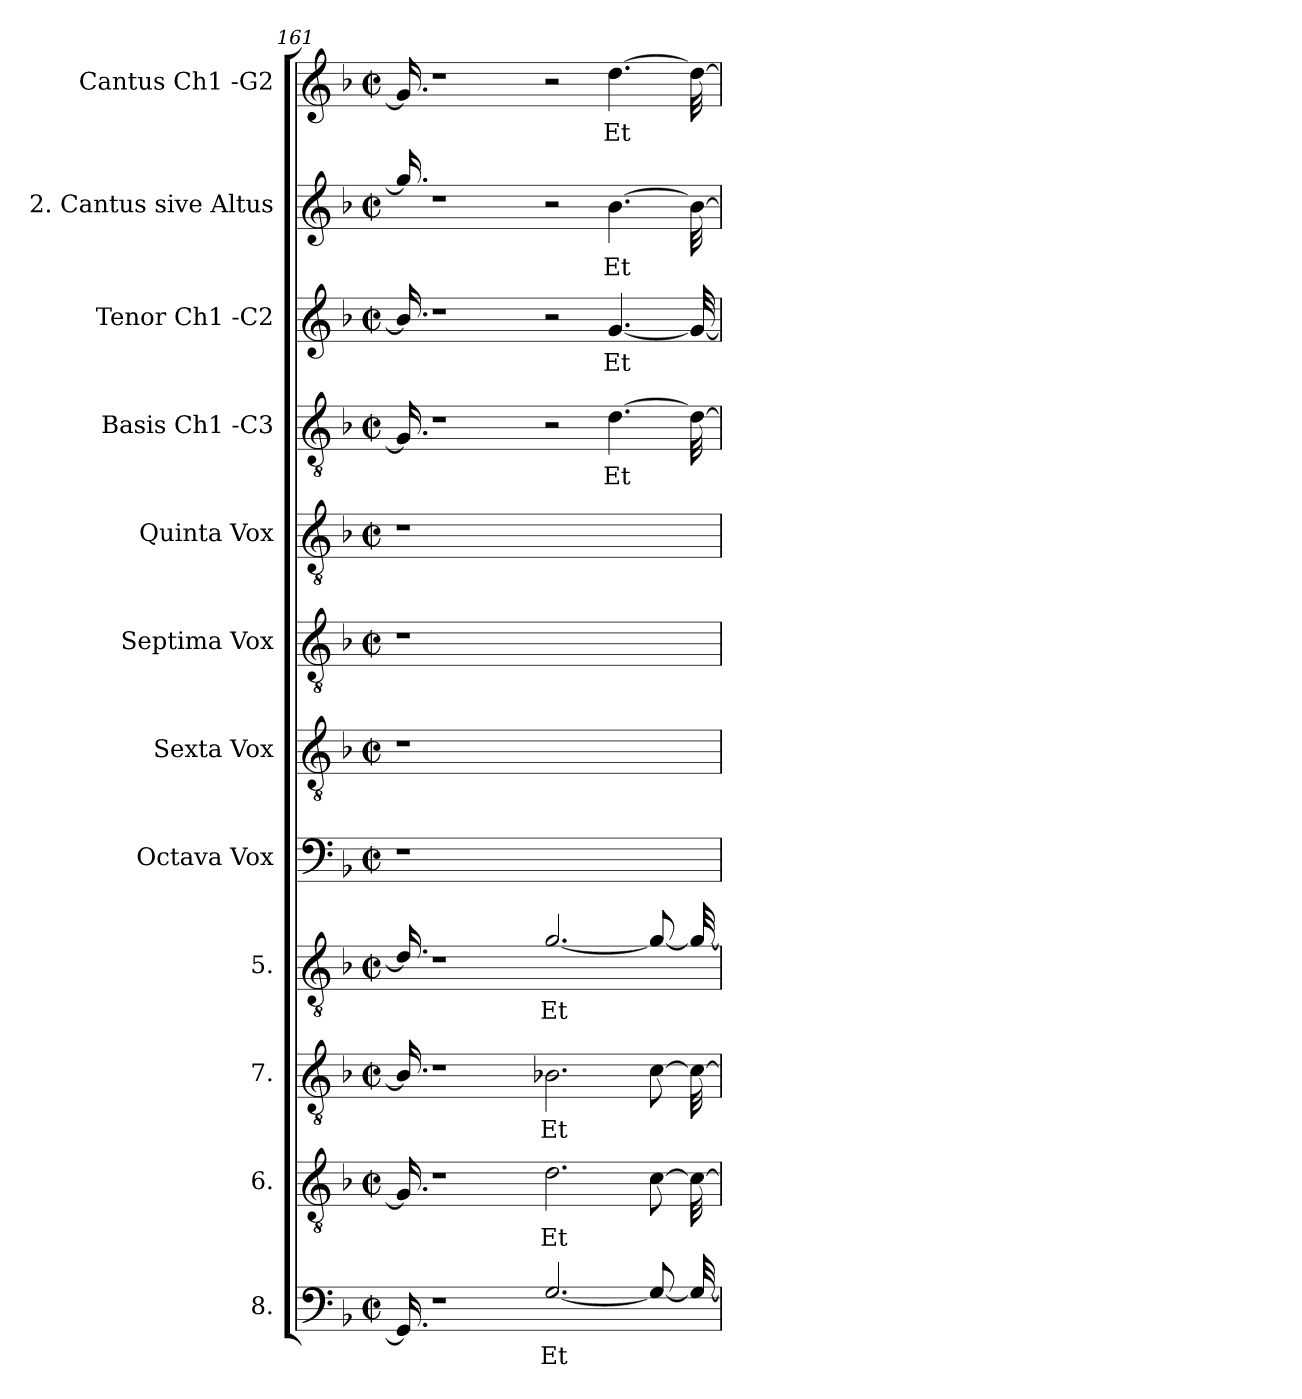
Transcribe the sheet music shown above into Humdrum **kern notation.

**kern	**text	**kern	**text	**kern	**text	**kern	**text	**kern	**kern	**kern	**kern	**kern	**text	**kern	**text	**kern	**text	**kern	**text
*part12	*part12	*part11	*part11	*part10	*part10	*part9	*part9	*part8	*part7	*part6	*part5	*part4	*part4	*part3	*part3	*part2	*part2	*part1	*part1
*staff12	*staff12	*staff11	*staff11	*staff10	*staff10	*staff9	*staff9	*staff8	*staff7	*staff6	*staff5	*staff4	*staff4	*staff3	*staff3	*staff2	*staff2	*staff1	*staff1
*I"8.	*	*I"6.	*	*I"7.	*	*I"5.	*	*I"Octava  Vox	*I"Sexta  Vox	*I"Septima  Vox	*I"Quinta  Vox	*I"Basis  Ch1 -C3	*	*I"Tenor  Ch1 -C2	*	*I"2. Cantus sive  Altus	*	*I"Cantus  Ch1 -G2	*
*	*	*	*	*	*	*	*	*	*	*	*	*I'B	*	*I'T	*	*I'A	*	*I'C	*
*clefF4	*	*clefGv2	*	*clefGv2	*	*clefGv2	*	*clefF4	*clefGv2	*clefGv2	*clefGv2	*clefGv2	*	*clefG2	*	*clefG2	*	*clefG2	*
*k[b-]	*	*k[b-]	*	*k[b-]	*	*k[b-]	*	*k[b-]	*k[b-]	*k[b-]	*k[b-]	*k[b-]	*	*k[b-]	*	*k[b-]	*	*k[b-]	*
*F:	*	*F:	*	*F:	*	*F:	*	*F:	*F:	*F:	*F:	*F:	*	*F:	*	*F:	*	*F:	*
*M2/2	*	*M2/2	*	*M2/2	*	*M2/2	*	*M2/2	*M2/2	*M2/2	*M2/2	*M2/2	*	*M2/2	*	*M2/2	*	*M2/2	*
*met(c|)	*	*met(c|)	*	*met(c|)	*	*met(c|)	*	*met(c|)	*met(c|)	*met(c|)	*met(c|)	*met(c|)	*	*met(c|)	*	*met(c|)	*	*met(c|)	*
=161	=161	=161	=161	=161	=161	=161	=161	=161	=161	=161	=161	=161	=161	=161	=161	=161	=161	=161	=161
16.GG/]	.	16.G/]	.	16.B/]	.	16.d/]	.	1r	1r	1r	1r	16.G/]	.	16.b/]	.	16.gg/]	.	16.g/]	.
1r	.	1r	.	1r	.	1r	.	.	.	.	.	1r	.	1r	.	1r	.	1r	.
.	.	.	.	.	.	.	.	1ryy	1ryy	1ryy	1ryy	.	.	.	.	.	.	.	.
!	!LO:LY:b:cj	!	!LO:LY:b:cj	!	!LO:LY:b:cj	!	!LO:LY:b:cj	!	!	!	!	!	!	!	!	!	!	!	!
[<2.G/	Et	2.d\	Et	2.B-\	Et	[<2.g/	Et	.	.	.	.	2r	.	2r	.	2r	.	2r	.
!	!	!	!	!	!	!	!	!	!	!	!	!	!LO:LY:b:cj	!	!LO:LY:b:cj	!	!LO:LY:b:cj	!	!LO:LY:b:cj
.	.	.	.	.	.	.	.	.	.	.	.	[>4.d\	Et	[<4.g/	Et	[>4.b-\	Et	[>4.dd\	Et
!	!	!	!LO:LY:b:cj	!	!LO:LY:b:cj	!	!	!	!	!	!	!	!	!	!	!	!	!	!
8G/_<	.	[>8c\	.	[>8c\	.	8g/_<	.	.	.	.	.	.	.	.	.	.	.	.	.
32G/_<	.	32c\_>	.	32c\_>	.	32g/_<	.	.	.	.	.	32d\_>	.	32g/_<	.	32b-\_>	.	32dd\_>	.
=	=	=	=	=	=	=	=	=	=	=	=	=	=	=	=	=	=	=	=
*-	*-	*-	*-	*-	*-	*-	*-	*-	*-	*-	*-	*-	*-	*-	*-	*-	*-	*-	*-
